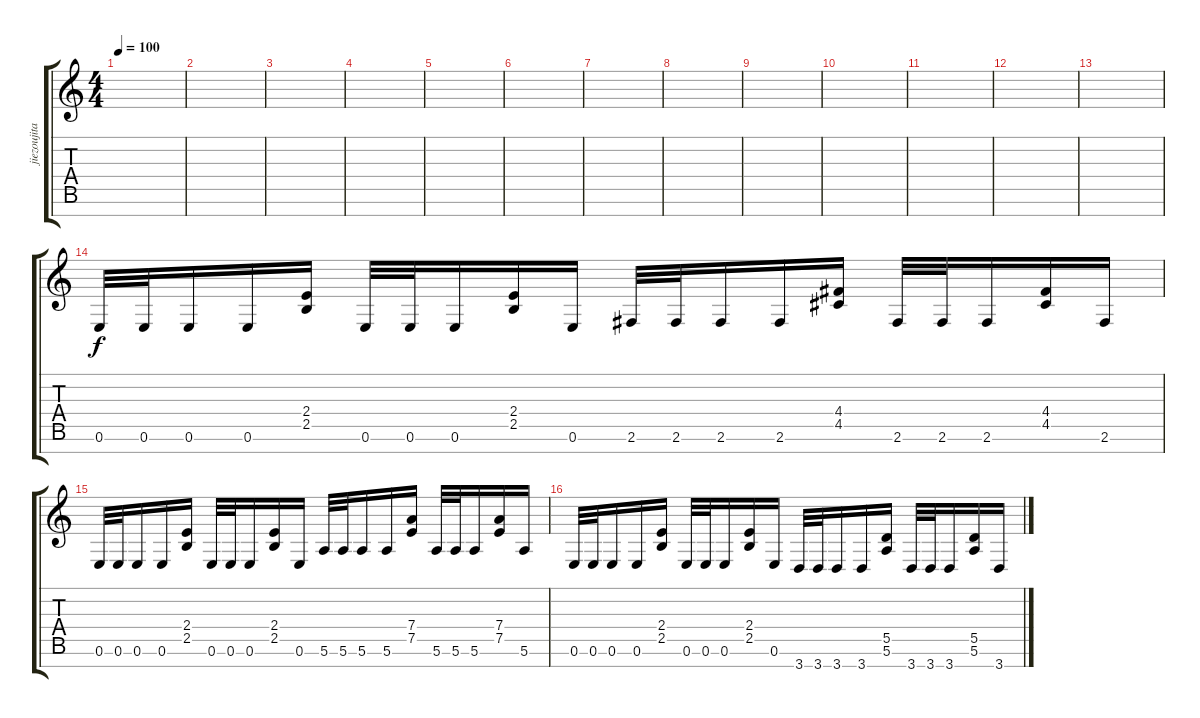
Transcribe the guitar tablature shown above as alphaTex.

\track ("jiezoujita" "jiezoujita") {instrument distortionguitar}
\staff {score tabs}
\tuning (E4 B3 G3 D3 A2 E2 B1) {hide}
\ts (4 4)
\tempo 100
\clef g2
\ks c
|
|
|
|
|
|
|
|
|
|
|
|
|
0.6.32 0.6.32 0.6.16 0.6.16 (2.4 2.5).16 0.6.32 0.6.32 0.6.16 (2.4 2.5).16 0.6.16 2.6.32 2.6.32 2.6.16 2.6.16 (4.4 4.5).16 2.6.32 2.6.32 2.6.16 (4.4 4.5).16 2.6.16 |
0.6.32 0.6.32 0.6.16 0.6.16 (2.4 2.5).16 0.6.32 0.6.32 0.6.16 (2.4 2.5).16 0.6.16 5.6.32 5.6.32 5.6.16 5.6.16 (7.4 7.5).16 5.6.32 5.6.32 5.6.16 (7.4 7.5).16 5.6.16 |
0.6.32 0.6.32 0.6.16 0.6.16 (2.4 2.5).16 0.6.32 0.6.32 0.6.16 (2.4 2.5).16 0.6.16 3.7.32 3.7.32 3.7.16 3.7.16 (5.5 5.6).16 3.7.32 3.7.32 3.7.16 (5.5 5.6).16 3.7.16
